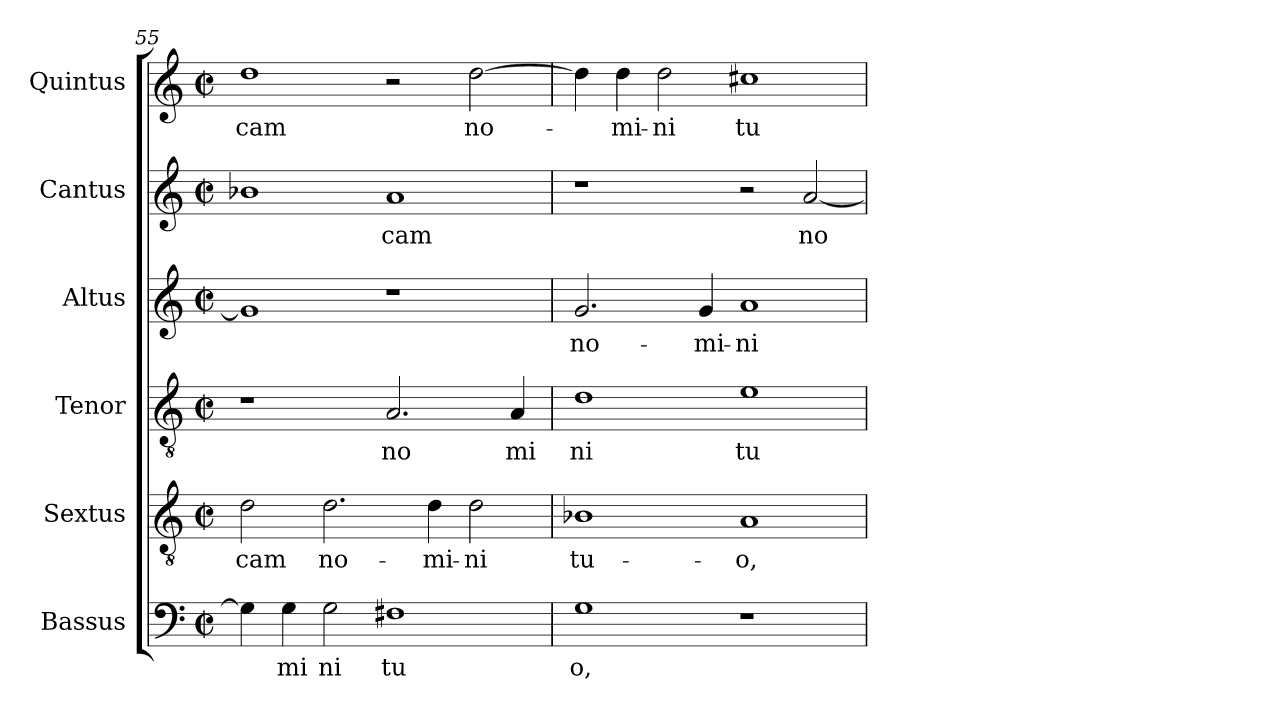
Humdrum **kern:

**kern	**text	**kern	**text	**kern	**text	**kern	**text	**kern	**text	**kern	**text
*part6	*part6	*part5	*part5	*part4	*part4	*part3	*part3	*part2	*part2	*part1	*part1
*staff6	*staff6	*staff5	*staff5	*staff4	*staff4	*staff3	*staff3	*staff2	*staff2	*staff1	*staff1
*I"Bassus	*	*I"Sextus	*	*I"Tenor	*	*I"Altus	*	*I"Cantus	*	*I"Quintus	*
*clefF4	*	*clefGv2	*	*clefGv2	*	*clefG2	*	*clefG2	*	*clefG2	*
*M2/2	*	*M2/2	*	*M2/2	*	*M2/2	*	*M2/2	*	*M2/2	*
*met(c|)	*	*met(c|)	*	*met(c|)	*	*met(c|)	*	*met(c|)	*	*met(c|)	*
=55	=55	=55	=55	=55	=55	=55	=55	=55	=55	=55	=55
!	!	!	!LO:LY:b:cj	!	!	!	!	!	!	!	!LO:LY:b:cj
4G\]	.	2d\	-cam	1r	.	1g]	.	1b-X	.	1dd	-cam
!	!LO:LY:b:cj	!	!	!	!	!	!	!	!	!	!
4G\	mi	.	.	.	.	.	.	.	.	.	.
!	!LO:LY:b:cj	!	!LO:LY:b:cj	!	!	!	!	!	!	!	!
2G\	ni	2.d\	no-	.	.	.	.	.	.	.	.
!	!LO:LY:b:cj	!	!	!	!LO:LY:b:cj	!	!	!	!LO:LY:b:cj	!	!
1F#X	tu	.	.	2.A/	no	1r	.	1a	cam	2r	.
!	!	!	!LO:LY:b:cj	!	!	!	!	!	!	!	!
.	.	4d\	-mi-	.	.	.	.	.	.	.	.
!	!	!	!LO:LY:b:cj	!	!	!	!	!	!	!	!LO:LY:b:cj
.	.	2d\	-ni	.	.	.	.	.	.	[>2dd\	no-
!	!	!	!	!	!LO:LY:b:cj	!	!	!	!	!	!
.	.	.	.	4A/	mi	.	.	.	.	.	.
=56	=56	=56	=56	=56	=56	=56	=56	=56	=56	=56	=56
!	!LO:LY:b:cj	!	!LO:LY:b:cj	!	!LO:LY:b:cj	!	!LO:LY:b:cj	!	!	!	!
1G	o,	1B-X	tu-	1d	ni	2.g/	no-	1r	.	4dd\]	.
!	!	!	!	!	!	!	!	!	!	!	!LO:LY:b:cj
.	.	.	.	.	.	.	.	.	.	4dd\	-mi-
!	!	!	!	!	!	!	!	!	!	!	!LO:LY:b:cj
.	.	.	.	.	.	.	.	.	.	2dd\	-ni
!	!	!	!	!	!	!	!LO:LY:b:cj	!	!	!	!
.	.	.	.	.	.	4g/	-mi-	.	.	.	.
!	!	!	!LO:LY:b:cj	!	!LO:LY:b:cj	!	!LO:LY:b:cj	!	!	!	!LO:LY:b:cj
1r	.	1A	-o,	1e	tu	1a	-ni	2r	.	1cc#X	tu-
!	!	!	!	!	!	!	!	!	!LO:LY:b:cj	!	!
.	.	.	.	.	.	.	.	[<2a/	no	.	.
=	=	=	=	=	=	=	=	=	=	=	=
*-	*-	*-	*-	*-	*-	*-	*-	*-	*-	*-	*-
